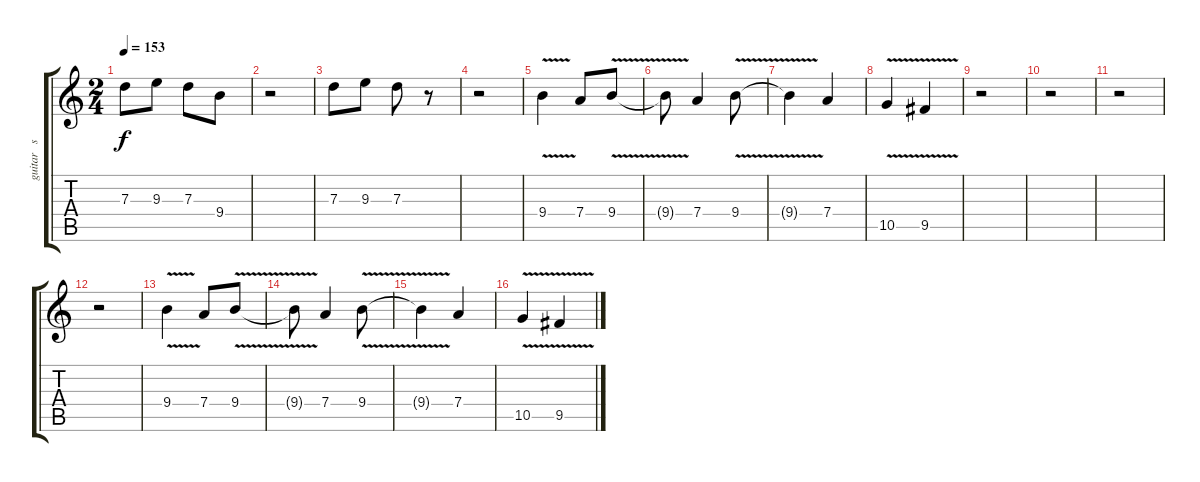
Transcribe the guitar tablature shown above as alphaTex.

\track ("guitar   solo    left" "guitar   s") {instrument overdrivenguitar}
\staff {score tabs}
\tuning (E4 B3 G3 D3 A2 E2) {hide}
\ts (2 4)
\tempo 153
\clef g2
\ks c
7.3.8{dy f} 9.3.8 7.3.8 9.4.8 |
r.2 |
7.3.8 9.3.8 7.3.8 r.8 |
r.2 |
9.4{v}.4 7.4.8 9.4{v}.8 |
9.4{t}.8 7.4.4 9.4{v}.8 |
9.4{t}.4 7.4.4 |
10.5{v}.4 9.5{v}.4 |
r.2 |
r.2 |
r.2 |
r.2 |
9.4{v}.4 7.4.8 9.4{v}.8 |
9.4{t}.8 7.4.4 9.4{v}.8 |
9.4{t}.4 7.4.4 |
10.5{v}.4 9.5{v}.4
